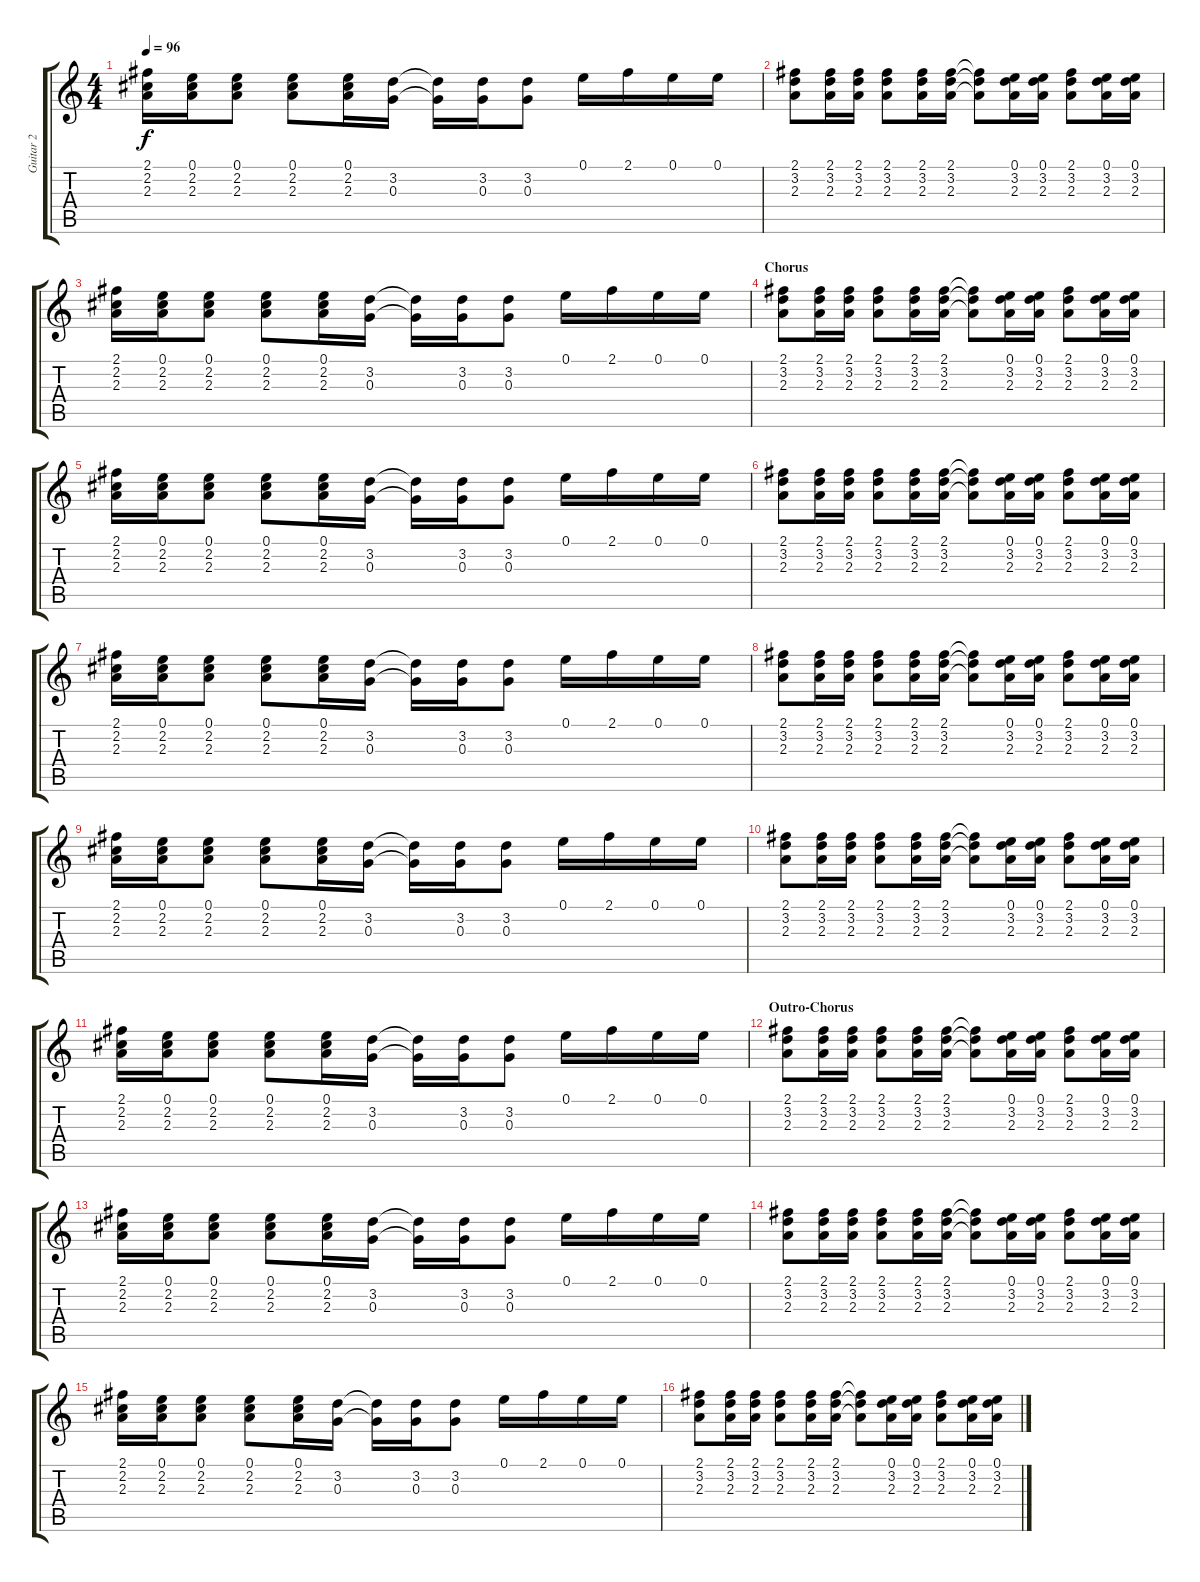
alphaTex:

\track ("Guitar 2" "Guitar 2") {instrument acousticguitarnylon}
\staff {score tabs}
\tuning (E4 B3 G3 D3 A2 E2) {hide}
\ts (4 4)
\tempo 96
\clef g2
\ks c
(2.1 2.2 2.3).16{dy f} (0.1 2.2 2.3).16 (0.1 2.2 2.3).8 (0.1 2.2 2.3).8 (0.1 2.2 2.3).16 (3.2 0.3).16 (3.2{t} 0.3{t}).16 (3.2 0.3).16 (3.2 0.3).8 0.1.16 2.1.16 0.1.16 0.1.16 |
(2.1 3.2 2.3).8 (2.1 3.2 2.3).16 (2.1 3.2 2.3).16 (2.1 3.2 2.3).8 (2.1 3.2 2.3).16 (2.1 3.2 2.3).16 (2.1{t} 3.2{t} 2.3{t}).8 (0.1 3.2 2.3).16 (0.1 3.2 2.3).16 (2.1 3.2 2.3).8 (0.1 3.2 2.3).16 (0.1 3.2 2.3).16 |
(2.1 2.2 2.3).16 (0.1 2.2 2.3).16 (0.1 2.2 2.3).8 (0.1 2.2 2.3).8 (0.1 2.2 2.3).16 (3.2 0.3).16 (3.2{t} 0.3{t}).16 (3.2 0.3).16 (3.2 0.3).8 0.1.16 2.1.16 0.1.16 0.1.16 |
\section ("" "Chorus")
(2.1 3.2 2.3).8 (2.1 3.2 2.3).16 (2.1 3.2 2.3).16 (2.1 3.2 2.3).8 (2.1 3.2 2.3).16 (2.1 3.2 2.3).16 (2.1{t} 3.2{t} 2.3{t}).8 (0.1 3.2 2.3).16 (0.1 3.2 2.3).16 (2.1 3.2 2.3).8 (0.1 3.2 2.3).16 (0.1 3.2 2.3).16 |
(2.1 2.2 2.3).16 (0.1 2.2 2.3).16 (0.1 2.2 2.3).8 (0.1 2.2 2.3).8 (0.1 2.2 2.3).16 (3.2 0.3).16 (3.2{t} 0.3{t}).16 (3.2 0.3).16 (3.2 0.3).8 0.1.16 2.1.16 0.1.16 0.1.16 |
(2.1 3.2 2.3).8 (2.1 3.2 2.3).16 (2.1 3.2 2.3).16 (2.1 3.2 2.3).8 (2.1 3.2 2.3).16 (2.1 3.2 2.3).16 (2.1{t} 3.2{t} 2.3{t}).8 (0.1 3.2 2.3).16 (0.1 3.2 2.3).16 (2.1 3.2 2.3).8 (0.1 3.2 2.3).16 (0.1 3.2 2.3).16 |
(2.1 2.2 2.3).16 (0.1 2.2 2.3).16 (0.1 2.2 2.3).8 (0.1 2.2 2.3).8 (0.1 2.2 2.3).16 (3.2 0.3).16 (3.2{t} 0.3{t}).16 (3.2 0.3).16 (3.2 0.3).8 0.1.16 2.1.16 0.1.16 0.1.16 |
(2.1 3.2 2.3).8 (2.1 3.2 2.3).16 (2.1 3.2 2.3).16 (2.1 3.2 2.3).8 (2.1 3.2 2.3).16 (2.1 3.2 2.3).16 (2.1{t} 3.2{t} 2.3{t}).8 (0.1 3.2 2.3).16 (0.1 3.2 2.3).16 (2.1 3.2 2.3).8 (0.1 3.2 2.3).16 (0.1 3.2 2.3).16 |
(2.1 2.2 2.3).16 (0.1 2.2 2.3).16 (0.1 2.2 2.3).8 (0.1 2.2 2.3).8 (0.1 2.2 2.3).16 (3.2 0.3).16 (3.2{t} 0.3{t}).16 (3.2 0.3).16 (3.2 0.3).8 0.1.16 2.1.16 0.1.16 0.1.16 |
(2.1 3.2 2.3).8 (2.1 3.2 2.3).16 (2.1 3.2 2.3).16 (2.1 3.2 2.3).8 (2.1 3.2 2.3).16 (2.1 3.2 2.3).16 (2.1{t} 3.2{t} 2.3{t}).8 (0.1 3.2 2.3).16 (0.1 3.2 2.3).16 (2.1 3.2 2.3).8 (0.1 3.2 2.3).16 (0.1 3.2 2.3).16 |
(2.1 2.2 2.3).16 (0.1 2.2 2.3).16 (0.1 2.2 2.3).8 (0.1 2.2 2.3).8 (0.1 2.2 2.3).16 (3.2 0.3).16 (3.2{t} 0.3{t}).16 (3.2 0.3).16 (3.2 0.3).8 0.1.16 2.1.16 0.1.16 0.1.16 |
\section ("" "Outro-Chorus")
(2.1 3.2 2.3).8 (2.1 3.2 2.3).16 (2.1 3.2 2.3).16 (2.1 3.2 2.3).8 (2.1 3.2 2.3).16 (2.1 3.2 2.3).16 (2.1{t} 3.2{t} 2.3{t}).8 (0.1 3.2 2.3).16 (0.1 3.2 2.3).16 (2.1 3.2 2.3).8 (0.1 3.2 2.3).16 (0.1 3.2 2.3).16 |
(2.1 2.2 2.3).16 (0.1 2.2 2.3).16 (0.1 2.2 2.3).8 (0.1 2.2 2.3).8 (0.1 2.2 2.3).16 (3.2 0.3).16 (3.2{t} 0.3{t}).16 (3.2 0.3).16 (3.2 0.3).8 0.1.16 2.1.16 0.1.16 0.1.16 |
(2.1 3.2 2.3).8 (2.1 3.2 2.3).16 (2.1 3.2 2.3).16 (2.1 3.2 2.3).8 (2.1 3.2 2.3).16 (2.1 3.2 2.3).16 (2.1{t} 3.2{t} 2.3{t}).8 (0.1 3.2 2.3).16 (0.1 3.2 2.3).16 (2.1 3.2 2.3).8 (0.1 3.2 2.3).16 (0.1 3.2 2.3).16 |
(2.1 2.2 2.3).16 (0.1 2.2 2.3).16 (0.1 2.2 2.3).8 (0.1 2.2 2.3).8 (0.1 2.2 2.3).16 (3.2 0.3).16 (3.2{t} 0.3{t}).16 (3.2 0.3).16 (3.2 0.3).8 0.1.16 2.1.16 0.1.16 0.1.16 |
(2.1 3.2 2.3).8 (2.1 3.2 2.3).16 (2.1 3.2 2.3).16 (2.1 3.2 2.3).8 (2.1 3.2 2.3).16 (2.1 3.2 2.3).16 (2.1{t} 3.2{t} 2.3{t}).8 (0.1 3.2 2.3).16 (0.1 3.2 2.3).16 (2.1 3.2 2.3).8 (0.1 3.2 2.3).16 (0.1 3.2 2.3).16
